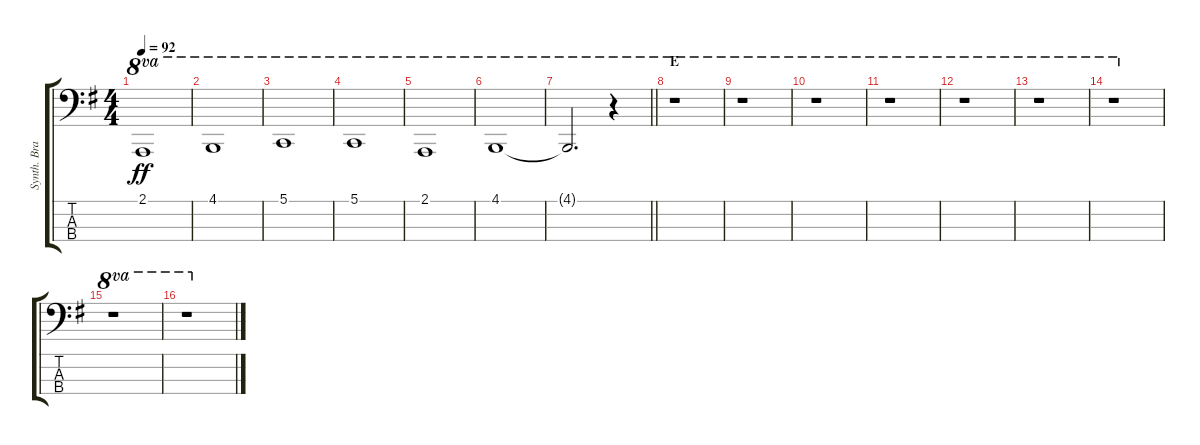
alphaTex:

\track ("Synth. Brass II" "Synth. Bra") {instrument synthbrass1}
\staff {score tabs}
\tuning (G2 D2 A1 E1) {hide}
\ts (4 4)
\tempo 92
\clef f4
\ks g
2.1.1{ot 8va dy ff} |
4.1.1{ot 8va} |
5.1.1{ot 8va} |
5.1.1{ot 8va} |
2.1.1{ot 8va} |
4.1.1{ot 8va} |
\barLineRight lightlight
4.1{t}.2{d ot 8va} r.4{ot 8va} |
\section ("" "E")
r.1{ot 8va} |
r.1{ot 8va} |
r.1{ot 8va} |
r.1{ot 8va} |
r.1{ot 8va} |
r.1{ot 8va} |
r.1{ot 8va} |
r.1{ot 8va} |
r.1{ot 8va}
